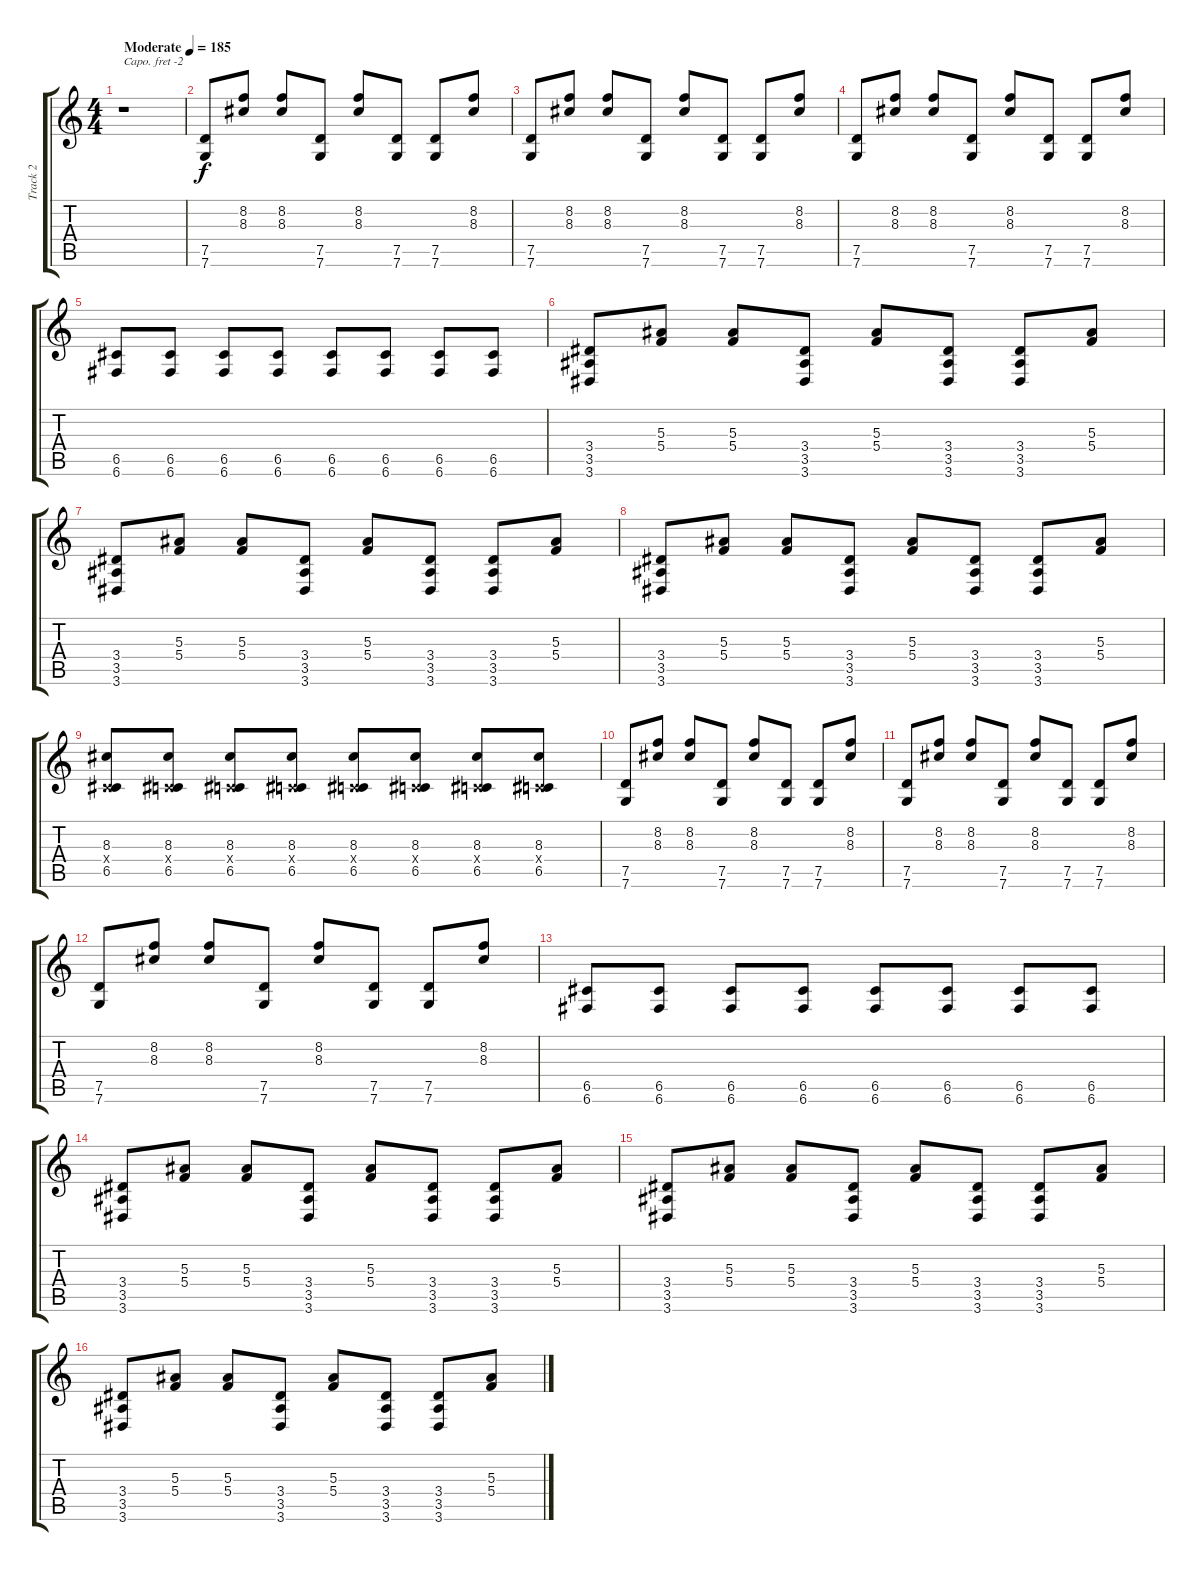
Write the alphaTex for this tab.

\track ("Track 2" "Track 2") {instrument distortionguitar}
\staff {score tabs}
\capo -2
\tuning (E4 B3 G3 D3 A2 D2) {hide}
\ts (4 4)
\tempo (185 "Moderate")
\clef g2
\ks c
r.1{dy f instrument distortionguitar} |
(7.5 7.6).8 (8.2 8.3).8 (8.2 8.3).8 (7.5 7.6).8 (8.2 8.3).8 (7.5 7.6).8 (7.5 7.6).8 (8.2 8.3).8 |
(7.5 7.6).8 (8.2 8.3).8 (8.2 8.3).8 (7.5 7.6).8 (8.2 8.3).8 (7.5 7.6).8 (7.5 7.6).8 (8.2 8.3).8 |
(7.5 7.6).8 (8.2 8.3).8 (8.2 8.3).8 (7.5 7.6).8 (8.2 8.3).8 (7.5 7.6).8 (7.5 7.6).8 (8.2 8.3).8 |
(6.5 6.6).8 (6.5 6.6).8 (6.5 6.6).8 (6.5 6.6).8 (6.5 6.6).8 (6.5 6.6).8 (6.5 6.6).8 (6.5 6.6).8 |
(3.4 3.5 3.6).8 (5.3 5.4).8 (5.3 5.4).8 (3.4 3.5 3.6).8 (5.3 5.4).8 (3.4 3.5 3.6).8 (3.4 3.5 3.6).8 (5.3 5.4).8 |
(3.4 3.5 3.6).8 (5.3 5.4).8 (5.3 5.4).8 (3.4 3.5 3.6).8 (5.3 5.4).8 (3.4 3.5 3.6).8 (3.4 3.5 3.6).8 (5.3 5.4).8 |
(3.4 3.5 3.6).8 (5.3 5.4).8 (5.3 5.4).8 (3.4 3.5 3.6).8 (5.3 5.4).8 (3.4 3.5 3.6).8 (3.4 3.5 3.6).8 (5.3 5.4).8 |
(8.3 0.4{x} 6.5).8 (8.3 0.4{x} 6.5).8 (8.3 0.4{x} 6.5).8 (8.3 0.4{x} 6.5).8 (8.3 0.4{x} 6.5).8 (8.3 0.4{x} 6.5).8 (8.3 0.4{x} 6.5).8 (8.3 0.4{x} 6.5).8 |
(7.5 7.6).8 (8.2 8.3).8 (8.2 8.3).8 (7.5 7.6).8 (8.2 8.3).8 (7.5 7.6).8 (7.5 7.6).8 (8.2 8.3).8 |
(7.5 7.6).8 (8.2 8.3).8 (8.2 8.3).8 (7.5 7.6).8 (8.2 8.3).8 (7.5 7.6).8 (7.5 7.6).8 (8.2 8.3).8 |
(7.5 7.6).8 (8.2 8.3).8 (8.2 8.3).8 (7.5 7.6).8 (8.2 8.3).8 (7.5 7.6).8 (7.5 7.6).8 (8.2 8.3).8 |
(6.5 6.6).8 (6.5 6.6).8 (6.5 6.6).8 (6.5 6.6).8 (6.5 6.6).8 (6.5 6.6).8 (6.5 6.6).8 (6.5 6.6).8 |
(3.4 3.5 3.6).8 (5.3 5.4).8 (5.3 5.4).8 (3.4 3.5 3.6).8 (5.3 5.4).8 (3.4 3.5 3.6).8 (3.4 3.5 3.6).8 (5.3 5.4).8 |
(3.4 3.5 3.6).8 (5.3 5.4).8 (5.3 5.4).8 (3.4 3.5 3.6).8 (5.3 5.4).8 (3.4 3.5 3.6).8 (3.4 3.5 3.6).8 (5.3 5.4).8 |
(3.4 3.5 3.6).8 (5.3 5.4).8 (5.3 5.4).8 (3.4 3.5 3.6).8 (5.3 5.4).8 (3.4 3.5 3.6).8 (3.4 3.5 3.6).8 (5.3 5.4).8
